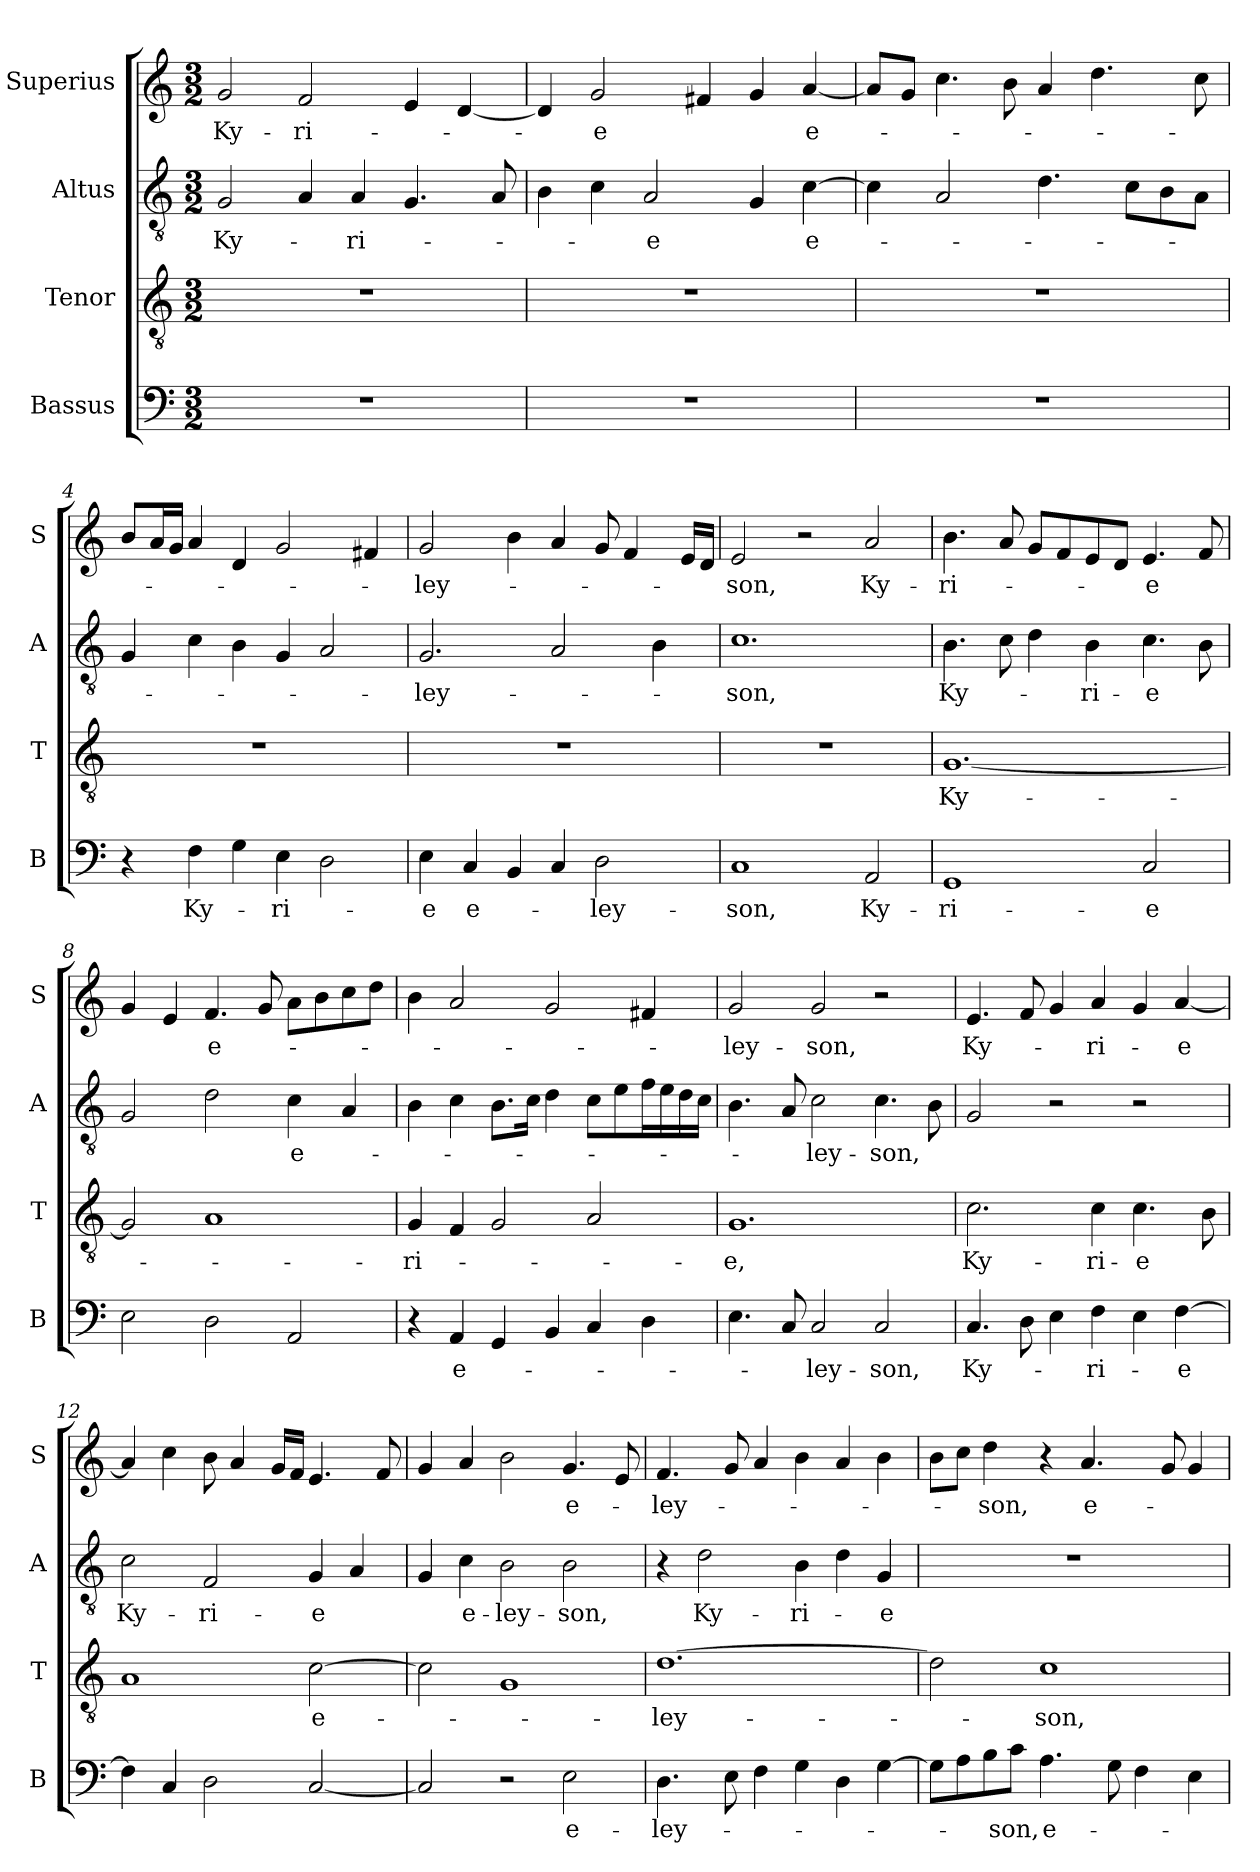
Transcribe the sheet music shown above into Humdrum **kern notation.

**kern	**text	**kern	**text	**kern	**text	**kern	**text
*part4	*part4	*part3	*part3	*part2	*part2	*part1	*part1
*staff4	*staff4	*staff3	*staff3	*staff2	*staff2	*staff1	*staff1
*I"Bassus	*	*I"Tenor	*	*I"Altus	*	*I"Superius	*
*I'B	*	*I'T	*	*I'A	*	*I'S	*
*clefF4	*	*clefGv2	*	*clefGv2	*	*clefG2	*
*k[]	*	*k[]	*	*k[]	*	*k[]	*
*M3/2	*	*M3/2	*	*M3/2	*	*M3/2	*
=1	=1	=1	=1	=1	=1	=1	=1
1.r	.	1.r	.	2G	Ky-	2g	Ky-
.	.	.	.	4A	.	2f	-ri-
.	.	.	.	4A	-ri-	.	.
.	.	.	.	4.G	.	4e	.
.	.	.	.	.	.	[4d	.
.	.	.	.	8A	.	.	.
=2	=2	=2	=2	=2	=2	=2	=2
1.r	.	1.r	.	4B	.	4d]	.
!	!	!	!	!	!	!	!LO:LY:i
.	.	.	.	4c	.	2g	-e
.	.	.	.	2A	-e	.	.
.	.	.	.	.	.	4f#X	.
.	.	.	.	4G	.	4g	.
!	!	!	!	!	!LO:LY:i	!	!LO:LY:i
.	.	.	.	[4c	e-	[4a	e-
=3	=3	=3	=3	=3	=3	=3	=3
1.r	.	1.r	.	4c]	.	8aL]	.
.	.	.	.	.	.	8gJ	.
.	.	.	.	2A	.	4.cc	.
.	.	.	.	.	.	8b	.
.	.	.	.	4.d	.	4a	.
.	.	.	.	.	.	4.dd	.
.	.	.	.	8cL	.	.	.
.	.	.	.	8B	.	.	.
.	.	.	.	8AJ	.	8cc	.
=4	=4	=4	=4	=4	=4	=4	=4
4r	.	1.r	.	4G	.	8bL	.
.	.	.	.	.	.	16aL	.
.	.	.	.	.	.	16gJJ	.
4F	Ky-	.	.	4c	.	4a	.
4G	.	.	.	4B	.	4d	.
4E	-ri-	.	.	4G	.	2g	.
2D	.	.	.	2A	.	.	.
.	.	.	.	.	.	4f#X	.
=5	=5	=5	=5	=5	=5	=5	=5
!	!LO:LY:i	!	!	!	!LO:LY:i	!	!LO:LY:i
4E	-e	1.r	.	2.G	-ley-	2g	-ley-
!	!LO:LY:i	!	!	!	!	!	!
4C	e-	.	.	.	.	.	.
4BB	.	.	.	.	.	4b	.
4C	.	.	.	2A	.	4a	.
!	!LO:LY:i	!	!	!	!	!	!
2D	-ley-	.	.	.	.	8g	.
.	.	.	.	.	.	4f	.
.	.	.	.	4B	.	.	.
.	.	.	.	.	.	16eLL	.
.	.	.	.	.	.	16dJJ	.
=6	=6	=6	=6	=6	=6	=6	=6
!	!LO:LY:i	!	!	!	!LO:LY:i	!	!LO:LY:i
1C	-son,	1.r	.	1.c	-son,	2e	-son,
.	.	.	.	.	.	2r	.
!	!LO:LY:i	!	!	!	!	!	!LO:LY:i
2AA	Ky-	.	.	.	.	2a	Ky-
=7	=7	=7	=7	=7	=7	=7	=7
!	!LO:LY:i	!	!	!	!LO:LY:i	!	!LO:LY:i
1GG	-ri-	[1.G	Ky-	4.B	Ky-	4.b	-ri-
.	.	.	.	8c	.	8a	.
.	.	.	.	4d	.	8gL	.
.	.	.	.	.	.	8f	.
!	!	!	!	!	!LO:LY:i	!	!
.	.	.	.	4B	-ri-	8e	.
.	.	.	.	.	.	8dJ	.
!	!LO:LY:i	!	!	!	!LO:LY:i	!	!LO:LY:i
2C	-e	.	.	4.c	-e	4.e	-e
.	.	.	.	8B	.	8f	.
=8	=8	=8	=8	=8	=8	=8	=8
2E	.	2G]	.	2G	.	4g	.
.	.	.	.	.	.	4e	.
!	!	!	!	!	!	!	!LO:LY:i
2D	.	1A	.	2d	.	4.f	e-
.	.	.	.	.	.	8g	.
!	!	!	!	!	!LO:LY:i	!	!
2AA	.	.	.	4c	e-	8aL	.
.	.	.	.	.	.	8b	.
.	.	.	.	4A	.	8cc	.
.	.	.	.	.	.	8ddJ	.
=9	=9	=9	=9	=9	=9	=9	=9
4r	.	4G	-ri-	4B	.	4b	.
!	!LO:LY:i	!	!	!	!	!	!
4AA	e-	4F	.	4c	.	2a	.
4GG	.	2G	.	8.BL	.	.	.
.	.	.	.	16cJk	.	.	.
4BB	.	.	.	4d	.	2g	.
4C	.	2A	.	8cL	.	.	.
.	.	.	.	8e	.	.	.
4D	.	.	.	16fL	.	4f#i	.
.	.	.	.	16e	.	.	.
.	.	.	.	16d	.	.	.
.	.	.	.	16cJJ	.	.	.
=10	=10	=10	=10	=10	=10	=10	=10
!	!	!	!	!	!	!	!LO:LY:i
4.E	.	1.G	-e,	4.B	.	2g	-ley-
8C	.	.	.	8A	.	.	.
!	!LO:LY:i	!	!	!	!LO:LY:i	!	!LO:LY:i
2C	-ley-	.	.	2c	-ley-	2g	-son,
!	!LO:LY:i	!	!	!	!LO:LY:i	!	!
2C	-son,	.	.	4.c	-son,	2r	.
.	.	.	.	8B	.	.	.
=11	=11	=11	=11	=11	=11	=11	=11
!	!LO:LY:i	!	!LO:LY:i	!	!	!	!LO:LY:i
4.C	Ky-	2.c	Ky-	2G	.	4.e	Ky-
8D	.	.	.	.	.	8f	.
4E	.	.	.	2r	.	4g	.
!	!LO:LY:i	!	!LO:LY:i	!	!	!	!LO:LY:i
4F	-ri-	4c	-ri-	.	.	4a	-ri-
!	!	!	!LO:LY:i	!	!	!	!
4E	.	4.c	-e	2r	.	4g	.
!	!LO:LY:i	!	!	!	!	!	!LO:LY:i
[4F	-e	.	.	.	.	[4a	-e
.	.	8B	.	.	.	.	.
=12	=12	=12	=12	=12	=12	=12	=12
!	!	!	!	!	!LO:LY:i	!	!
4F]	.	1A	.	2c	Ky-	4a]	.
4C	.	.	.	.	.	4cc	.
!	!	!	!	!	!LO:LY:i	!	!
2D	.	.	.	2F	-ri-	8b	.
.	.	.	.	.	.	4a	.
.	.	.	.	.	.	16gLL	.
.	.	.	.	.	.	16fJJ	.
!	!	!	!LO:LY:i	!	!LO:LY:i	!	!
[2C	.	[2c	e-	4G	-e	4.e	.
.	.	.	.	4A	.	.	.
.	.	.	.	.	.	8f	.
=13	=13	=13	=13	=13	=13	=13	=13
2C]	.	2c]	.	4G	.	4g	.
!	!	!	!	!	!LO:LY:i	!	!
.	.	.	.	4c	e-	4a	.
!	!	!	!	!	!LO:LY:i	!	!
2r	.	1G	.	2B	-ley-	2b	.
!	!LO:LY:i	!	!	!	!LO:LY:i	!	!LO:LY:i
2E	e-	.	.	2B	-son,	4.g	e-
.	.	.	.	.	.	8e	.
=14	=14	=14	=14	=14	=14	=14	=14
!	!LO:LY:i	!	!LO:LY:i	!	!	!	!LO:LY:i
4.D	-ley-	[1.d	-ley-	4r	.	4.f	-ley-
!	!	!	!	!	!LO:LY:i	!	!
.	.	.	.	2d	Ky-	.	.
8E	.	.	.	.	.	8g	.
4F	.	.	.	.	.	4a	.
!	!	!	!	!	!LO:LY:i	!	!
4G	.	.	.	4B	-ri-	4b	.
4D	.	.	.	4d	.	4a	.
!	!	!	!	!	!LO:LY:i	!	!
[4G	.	.	.	4G	-e	4b	.
=15	=15	=15	=15	=15	=15	=15	=15
8GL]	.	2d]	.	1.r	.	8bL	.
8A	.	.	.	.	.	8ccJ	.
!	!	!	!	!	!	!	!LO:LY:i
8B	.	.	.	.	.	4dd	-son,
!	!LO:LY:i	!	!	!	!	!	!
8cJ	-son,	.	.	.	.	.	.
!	!LO:LY:i	!	!LO:LY:i	!	!	!	!
4.A	e-	1c	-son,	.	.	4r	.
!	!	!	!	!	!	!	!LO:LY:i
.	.	.	.	.	.	4.a	e-
8G	.	.	.	.	.	.	.
4F	.	.	.	.	.	.	.
.	.	.	.	.	.	8g	.
4E	.	.	.	.	.	4g	.
=	=	=	=	=	=	=	=
*-	*-	*-	*-	*-	*-	*-	*-
